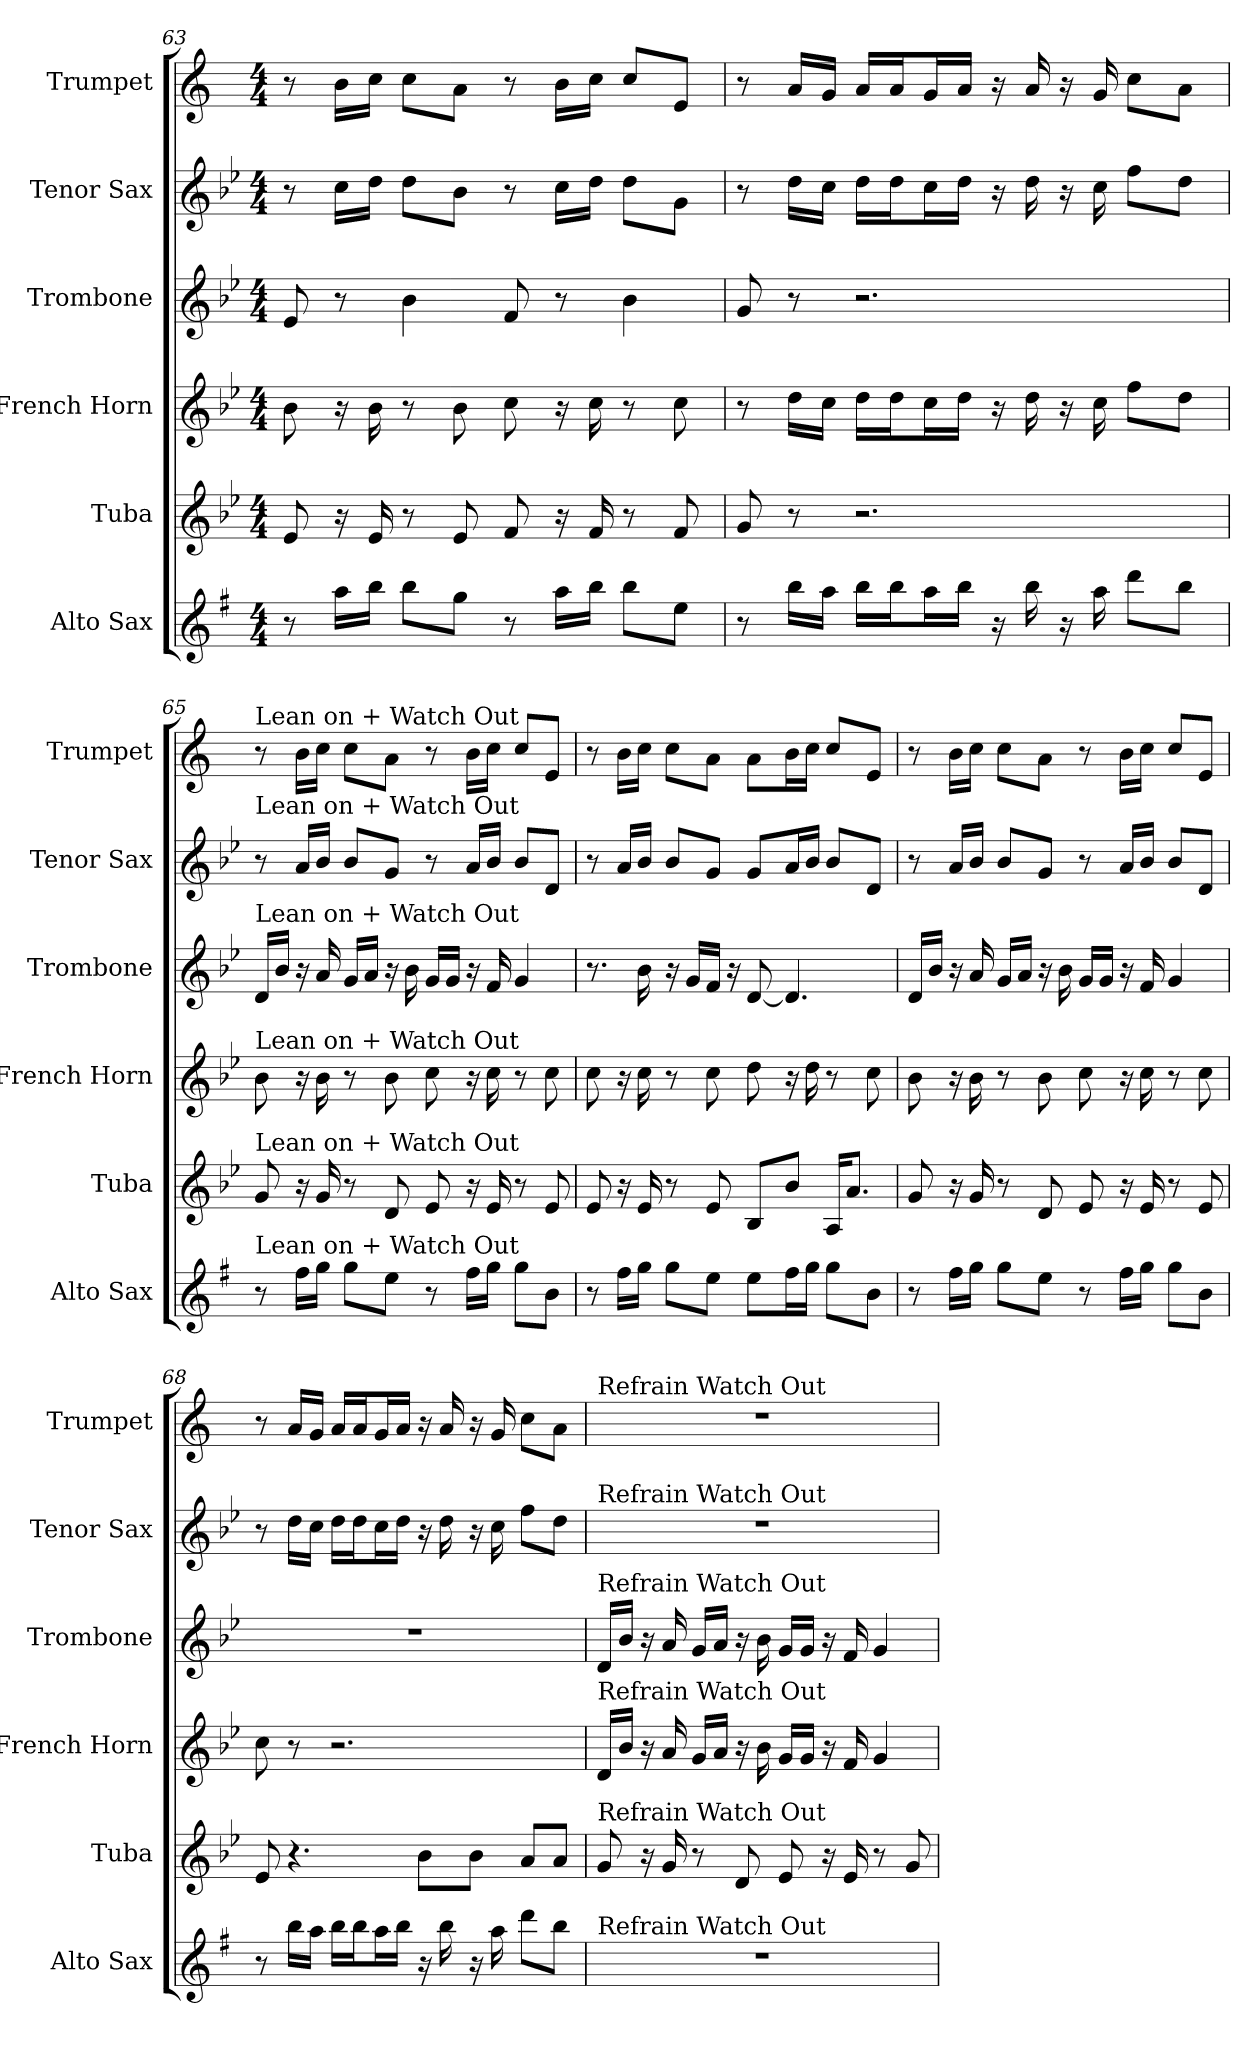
**kern	**kern	**kern	**kern	**kern	**kern
*part6	*part5	*part4	*part3	*part2	*part1
*staff6	*staff5	*staff4	*staff3	*staff2	*staff1
*I"Alto Sax	*I"Tuba	*I"French Horn	*I"Trombone	*I"Tenor Sax	*I"Trumpet
*I'Alto Sax	*I'Tuba	*I'French Horn	*I'Trombone	*I'Tenor Sax	*I'Trumpet
*clefG2	*clefG2	*clefG2	*clefG2	*clefG2	*clefG2
*ITrd5c9	*ITrd15c26	*ITrd8c14	*ITrd8c14	*ITrd8c14	*ITrd1c2
*k[b-e-]	*k[b-e-]	*k[b-e-]	*k[b-e-]	*k[b-e-]	*k[b-e-]
*M4/4	*M4/4	*M4/4	*M4/4	*M4/4	*M4/4
=63	=63	=63	=63	=63	=63
8r	8EE-	8B-	8E-	8r	8r
16ccLL	16r	16r	8r	16cLL	16aLL
16ddJJ	16EE-	16B-	.	16dJJ	16b-JJ
8ddL	8r	8r	4B-	8dL	8b-L
8b-J	8EE-	8B-	.	8B-J	8gJ
8r	8FF	8c	8F	8r	8r
16ccLL	16r	16r	8r	16cLL	16aLL
16ddJJ	16FF	16c	.	16dJJ	16b-JJ
8ddL	8r	8r	4B-	8dL	8b-L
8gJ	8FF	8c	.	8GJ	8dJ
=64	=64	=64	=64	=64	=64
8r	8GG	8r	8G	8r	8r
16ddLL	8r	16dLL	8r	16dLL	16gLL
16ccJJ	.	16cJJ	.	16cJJ	16fJJ
16ddLL	2.r	16dLL	2.r	16dLL	16gLL
16ddJ	.	16dJ	.	16dJ	16gJ
16ccL	.	16cL	.	16cL	16fL
16ddJJ	.	16dJJ	.	16dJJ	16gJJ
16r	.	16r	.	16r	16r
16dd	.	16d	.	16d	16g
16r	.	16r	.	16r	16r
16cc	.	16c	.	16c	16f
8ffL	.	8fL	.	8fL	8b-L
8ddJ	.	8dJ	.	8dJ	8gJ
=65	=65	=65	=65	=65	=65
!	!	!	!	!	!LO:TX:a:t=Lean on + Watch Out
!	!	!	!	!LO:TX:a:t=Lean on + Watch Out	!
!	!	!	!LO:TX:a:t=Lean on + Watch Out	!	!
!	!	!LO:TX:a:t=Lean on + Watch Out	!	!	!
!	!LO:TX:a:t=Lean on + Watch Out	!	!	!	!
!LO:TX:a:t=Lean on + Watch Out	!	!	!	!	!
8r	8GG	8B-	16DLL	8r	8r
.	.	.	16B-JJ	.	.
16aLL	16r	16r	16r	16ALL	16aLL
16b-JJ	16GG	16B-	16A	16B-JJ	16b-JJ
8b-L	8r	8r	16GLL	8B-L	8b-L
.	.	.	16AJJ	.	.
8gJ	8DD	8B-	16r	8GJ	8gJ
.	.	.	16B-	.	.
8r	8EE-	8c	16GLL	8r	8r
.	.	.	16GJJ	.	.
16aLL	16r	16r	16r	16ALL	16aLL
16b-JJ	16EE-	16c	16F	16B-JJ	16b-JJ
8b-L	8r	8r	4G	8B-L	8b-L
8dJ	8EE-	8c	.	8DJ	8dJ
=66	=66	=66	=66	=66	=66
8r	8EE-	8c	8.r	8r	8r
16aLL	16r	16r	.	16ALL	16aLL
16b-JJ	16EE-	16c	16B-	16B-JJ	16b-JJ
8b-L	8r	8r	16r	8B-L	8b-L
.	.	.	16GLL	.	.
8gJ	8EE-	8c	16FJJ	8GJ	8gJ
.	.	.	16r	.	.
8gL	8BBB-L	8d	[8D	8GL	8gL
16aL	8BB-J	16r	4.D]	16AL	16aL
16b-JJ	.	16d	.	16B-JJ	16b-JJ
8b-L	16AAAKL	8r	.	8B-L	8b-L
.	8.AAJ	.	.	.	.
8dJ	.	8c	.	8DJ	8dJ
=67	=67	=67	=67	=67	=67
8r	8GG	8B-	16DLL	8r	8r
.	.	.	16B-JJ	.	.
16aLL	16r	16r	16r	16ALL	16aLL
16b-JJ	16GG	16B-	16A	16B-JJ	16b-JJ
8b-L	8r	8r	16GLL	8B-L	8b-L
.	.	.	16AJJ	.	.
8gJ	8DD	8B-	16r	8GJ	8gJ
.	.	.	16B-	.	.
8r	8EE-	8c	16GLL	8r	8r
.	.	.	16GJJ	.	.
16aLL	16r	16r	16r	16ALL	16aLL
16b-JJ	16EE-	16c	16F	16B-JJ	16b-JJ
8b-L	8r	8r	4G	8B-L	8b-L
8dJ	8EE-	8c	.	8DJ	8dJ
=68	=68	=68	=68	=68	=68
8r	8EE-	8c	1r	8r	8r
16ddLL	4.r	8r	.	16dLL	16gLL
16ccJJ	.	.	.	16cJJ	16fJJ
16ddLL	.	2.r	.	16dLL	16gLL
16ddJ	.	.	.	16dJ	16gJ
16ccL	.	.	.	16cL	16fL
16ddJJ	.	.	.	16dJJ	16gJJ
16r	8BB-L	.	.	16r	16r
16dd	.	.	.	16d	16g
16r	8BB-J	.	.	16r	16r
16cc	.	.	.	16c	16f
8ffL	8AAL	.	.	8fL	8b-L
8ddJ	8AAJ	.	.	8dJ	8gJ
=69	=69	=69	=69	=69	=69
!	!	!	!	!	!LO:TX:a:t=Refrain Watch Out
!	!	!	!	!LO:TX:a:t=Refrain Watch Out	!
!	!	!	!LO:TX:a:t=Refrain Watch Out	!	!
!	!	!LO:TX:a:t=Refrain Watch Out	!	!	!
!	!LO:TX:a:t=Refrain Watch Out	!	!	!	!
!LO:TX:a:t=Refrain Watch Out	!	!	!	!	!
1r	8GG	16DLL	16DLL	1r	1r
.	.	16B-JJ	16B-JJ	.	.
.	16r	16r	16r	.	.
.	16GG	16A	16A	.	.
.	8r	16GLL	16GLL	.	.
.	.	16AJJ	16AJJ	.	.
.	8DD	16r	16r	.	.
.	.	16B-	16B-	.	.
.	8EE-	16GLL	16GLL	.	.
.	.	16GJJ	16GJJ	.	.
.	16r	16r	16r	.	.
.	16EE-	16F	16F	.	.
.	8r	4G	4G	.	.
.	8GG	.	.	.	.
=	=	=	=	=	=
*-	*-	*-	*-	*-	*-
